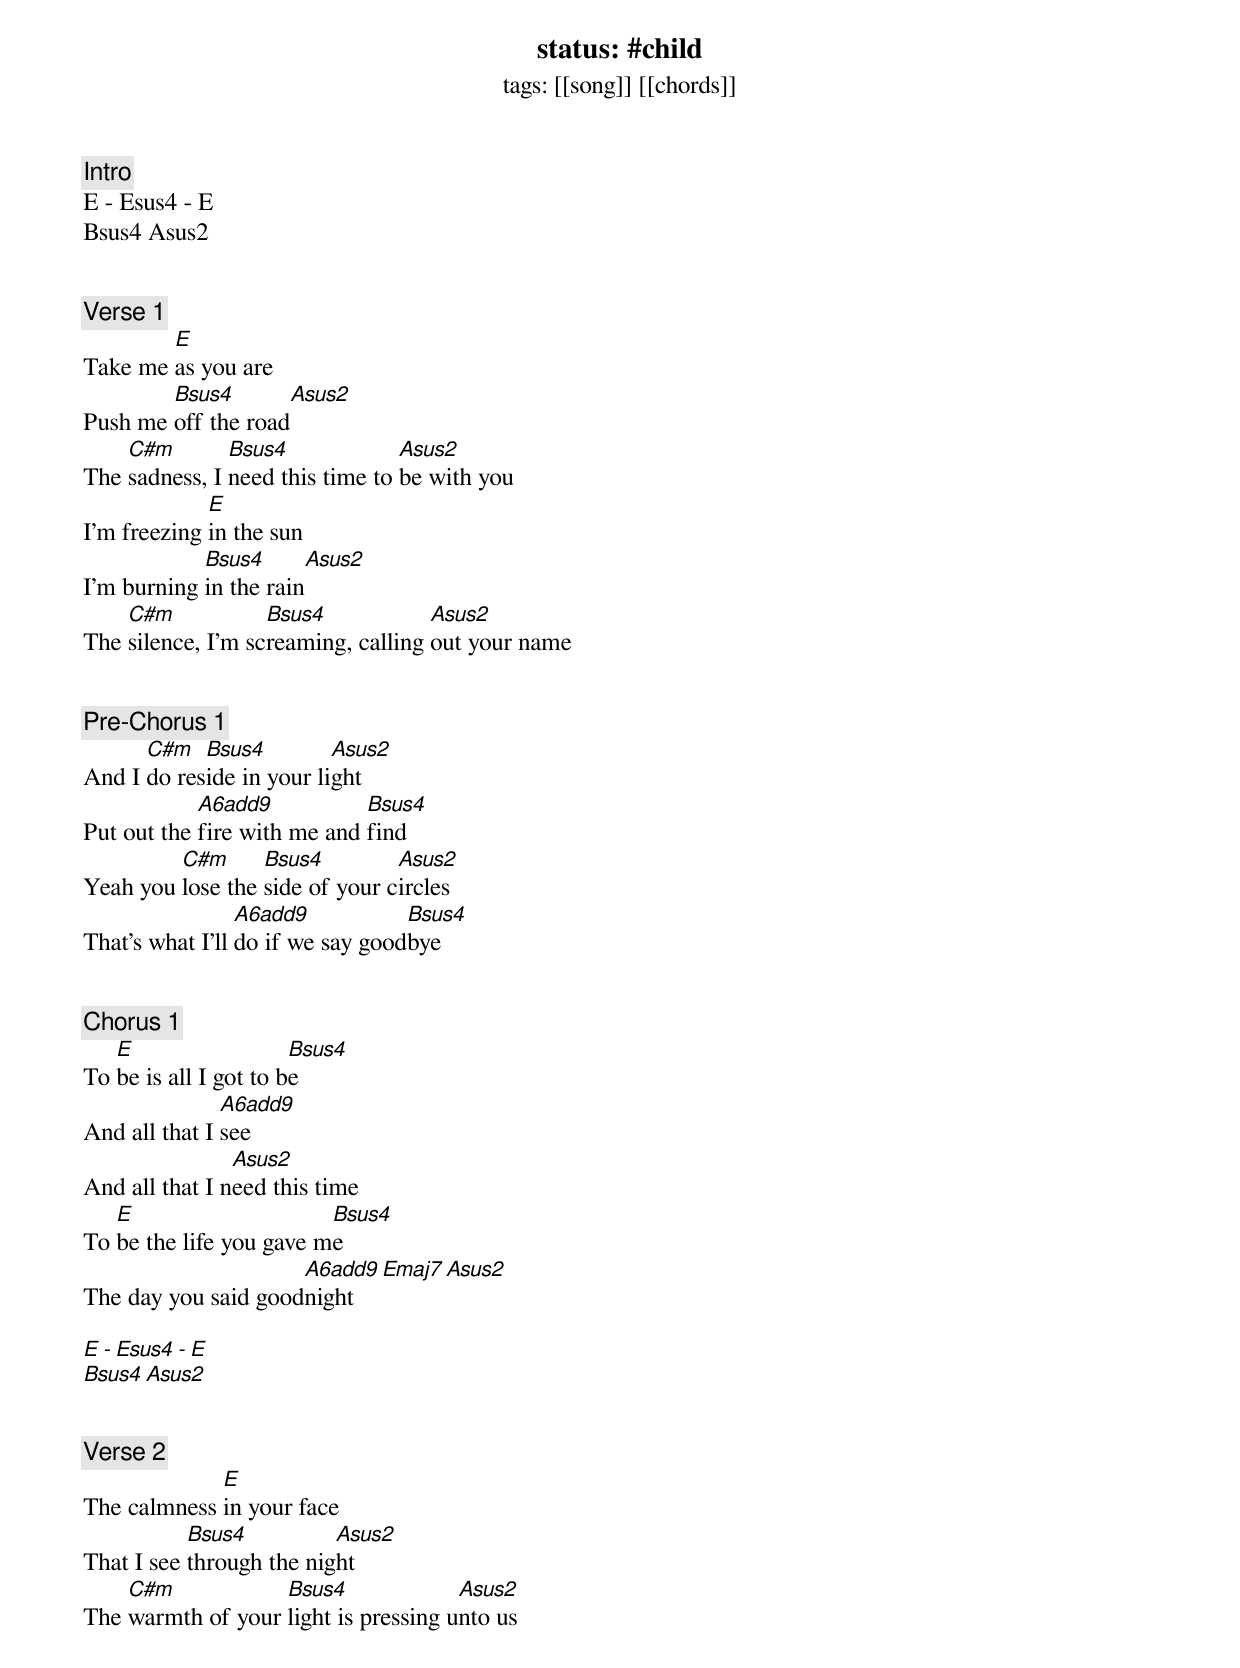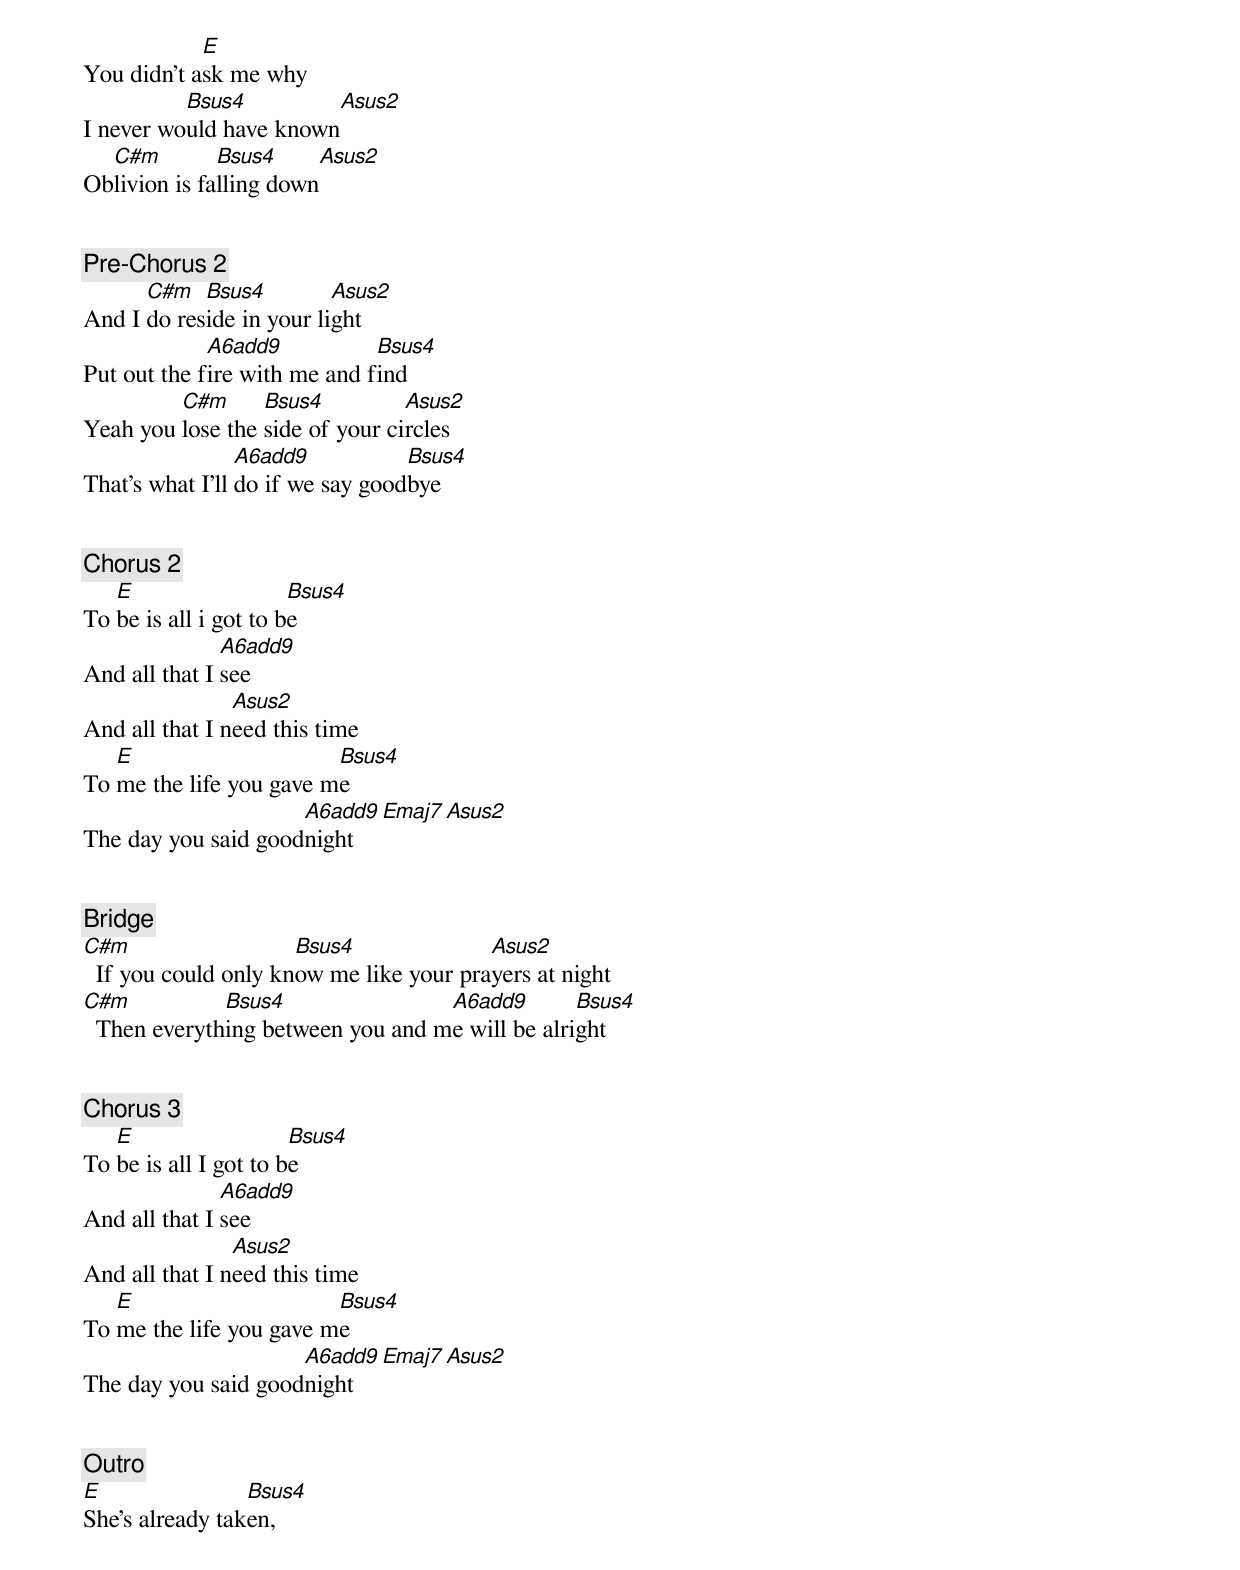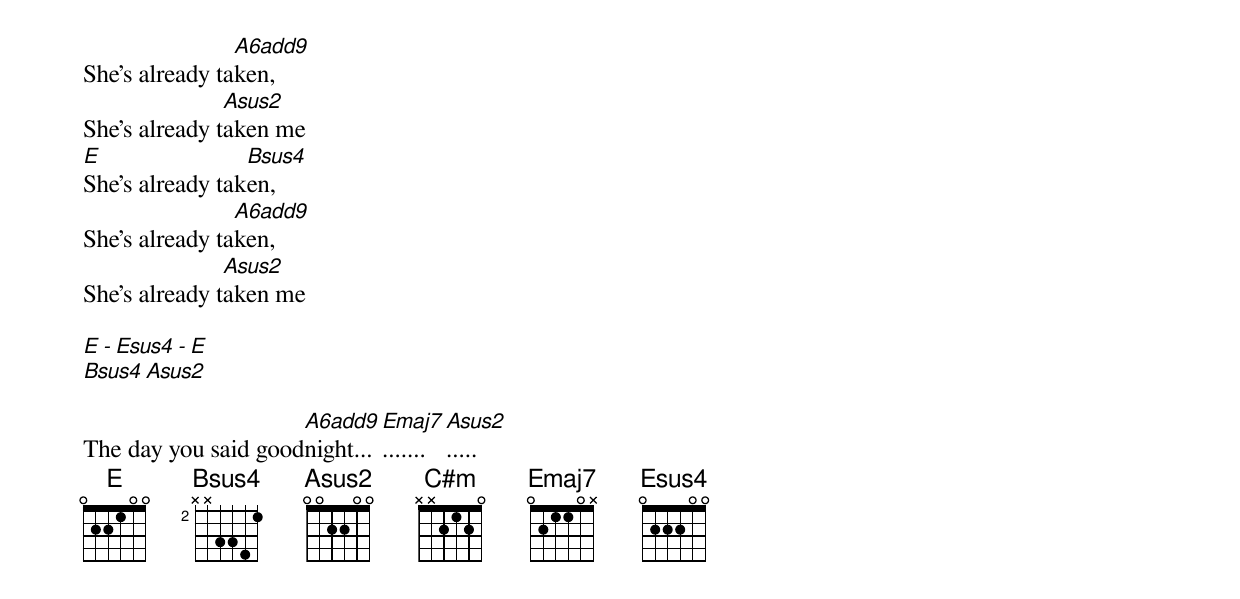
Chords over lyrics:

status: #child
tags: [[song]] [[chords]]

[Intro]
E - Esus4 - E
Bsus4 Asus2


[Verse 1]
        E
Take me as you are
        Bsus4        Asus2
Push me off the road
    C#m        Bsus4             Asus2
The sadness, I need this time to be with you
             E
I'm freezing in the sun
            Bsus4       Asus2
I'm burning in the rain
    C#m            Bsus4            Asus2
The silence, I'm screaming, calling out your name


[Pre-Chorus 1]
      C#m   Bsus4         Asus2
And I do reside in your light
            A6add9           Bsus4
Put out the fire with me and find
         C#m      Bsus4         Asus2
Yeah you lose the side of your circles
                 A6add9           Bsus4
That's what I'll do if we say goodbye


[Chorus 1]
   E                   Bsus4
To be is all I got to be
               A6add9
And all that I see
                Asus2
And all that I need this time
   E                     Bsus4
To be the life you gave me
                     A6add9  Emaj7  Asus2
The day you said goodnight

E - Esus4 - E
Bsus4 Asus2


[Verse 2]
             E
The calmness in your face
           Bsus4          Asus2
That I see through the night
    C#m            Bsus4              Asus2
The warmth of your light is pressing unto us
            E
You didn't ask me why
          Bsus4         Asus2
I never would have known
  C#m         Bsus4     Asus2
Oblivion is falling down


[Pre-Chorus 2]
      C#m   Bsus4         Asus2
And I do reside in your light
             A6add9           Bsus4
Put out the fire with me and find
         C#m      Bsus4          Asus2
Yeah you lose the side of your circles
                 A6add9           Bsus4
That's what I'll do if we say goodbye


[Chorus 2]
   E                   Bsus4
To be is all i got to be
               A6add9
And all that I see
                Asus2
And all that I need this time
   E                     Bsus4
To me the life you gave me
                     A6add9  Emaj7  Asus2
The day you said goodnight


[Bridge]
C#m                   Bsus4              Asus2
  If you could only know me like your prayers at night
C#m           Bsus4                A6add9        Bsus4
  Then everything between you and me will be alright


[Chorus 3]
   E                   Bsus4
To be is all I got to be
               A6add9
And all that I see
                Asus2
And all that I need this time
   E                     Bsus4
To me the life you gave me
                     A6add9  Emaj7  Asus2
The day you said goodnight


[Outro]
E                Bsus4
She's already taken,
                A6add9
She's already taken,
               Asus2
She's already taken me
E                Bsus4
She's already taken,
                A6add9
She's already taken,
               Asus2
She's already taken me

E - Esus4 - E
Bsus4 Asus2

                     A6add9  Emaj7  Asus2
The day you said goodnight...............
